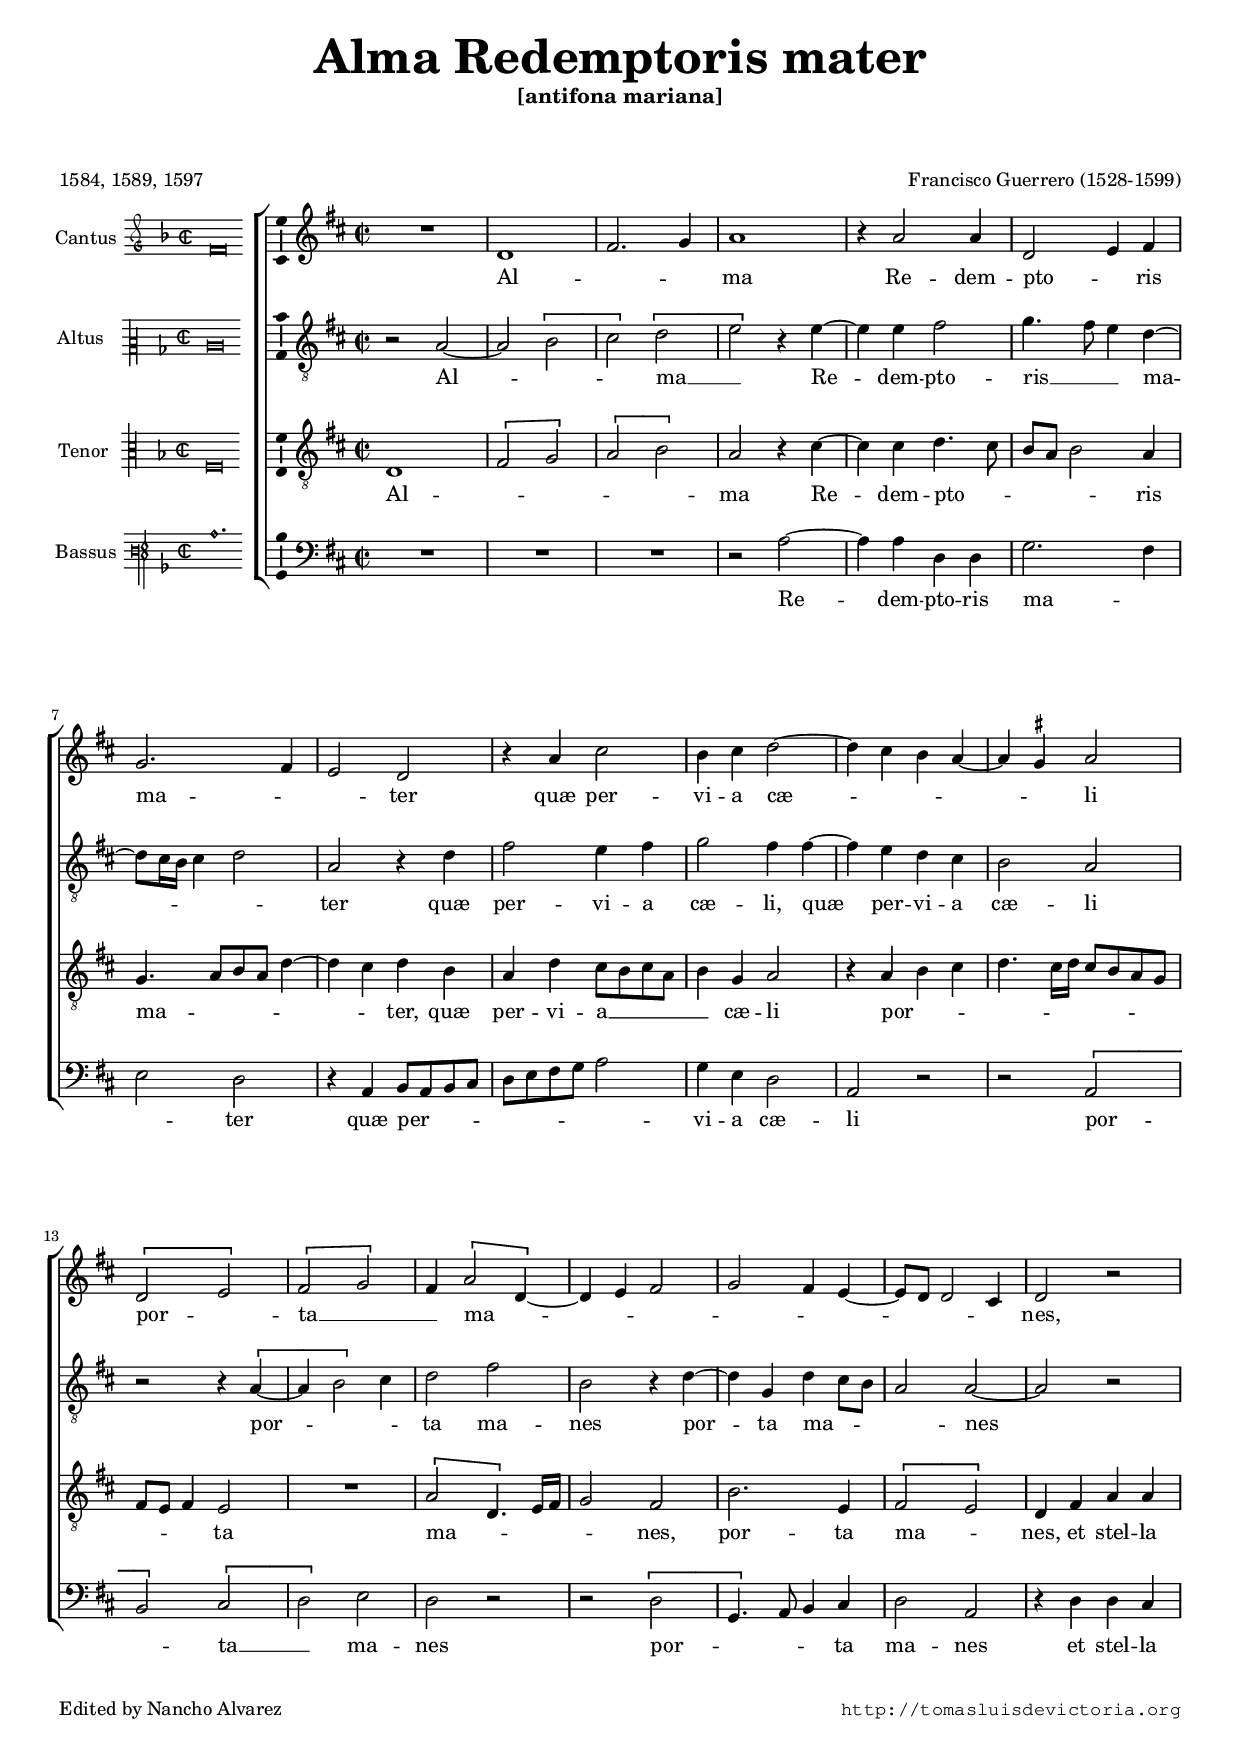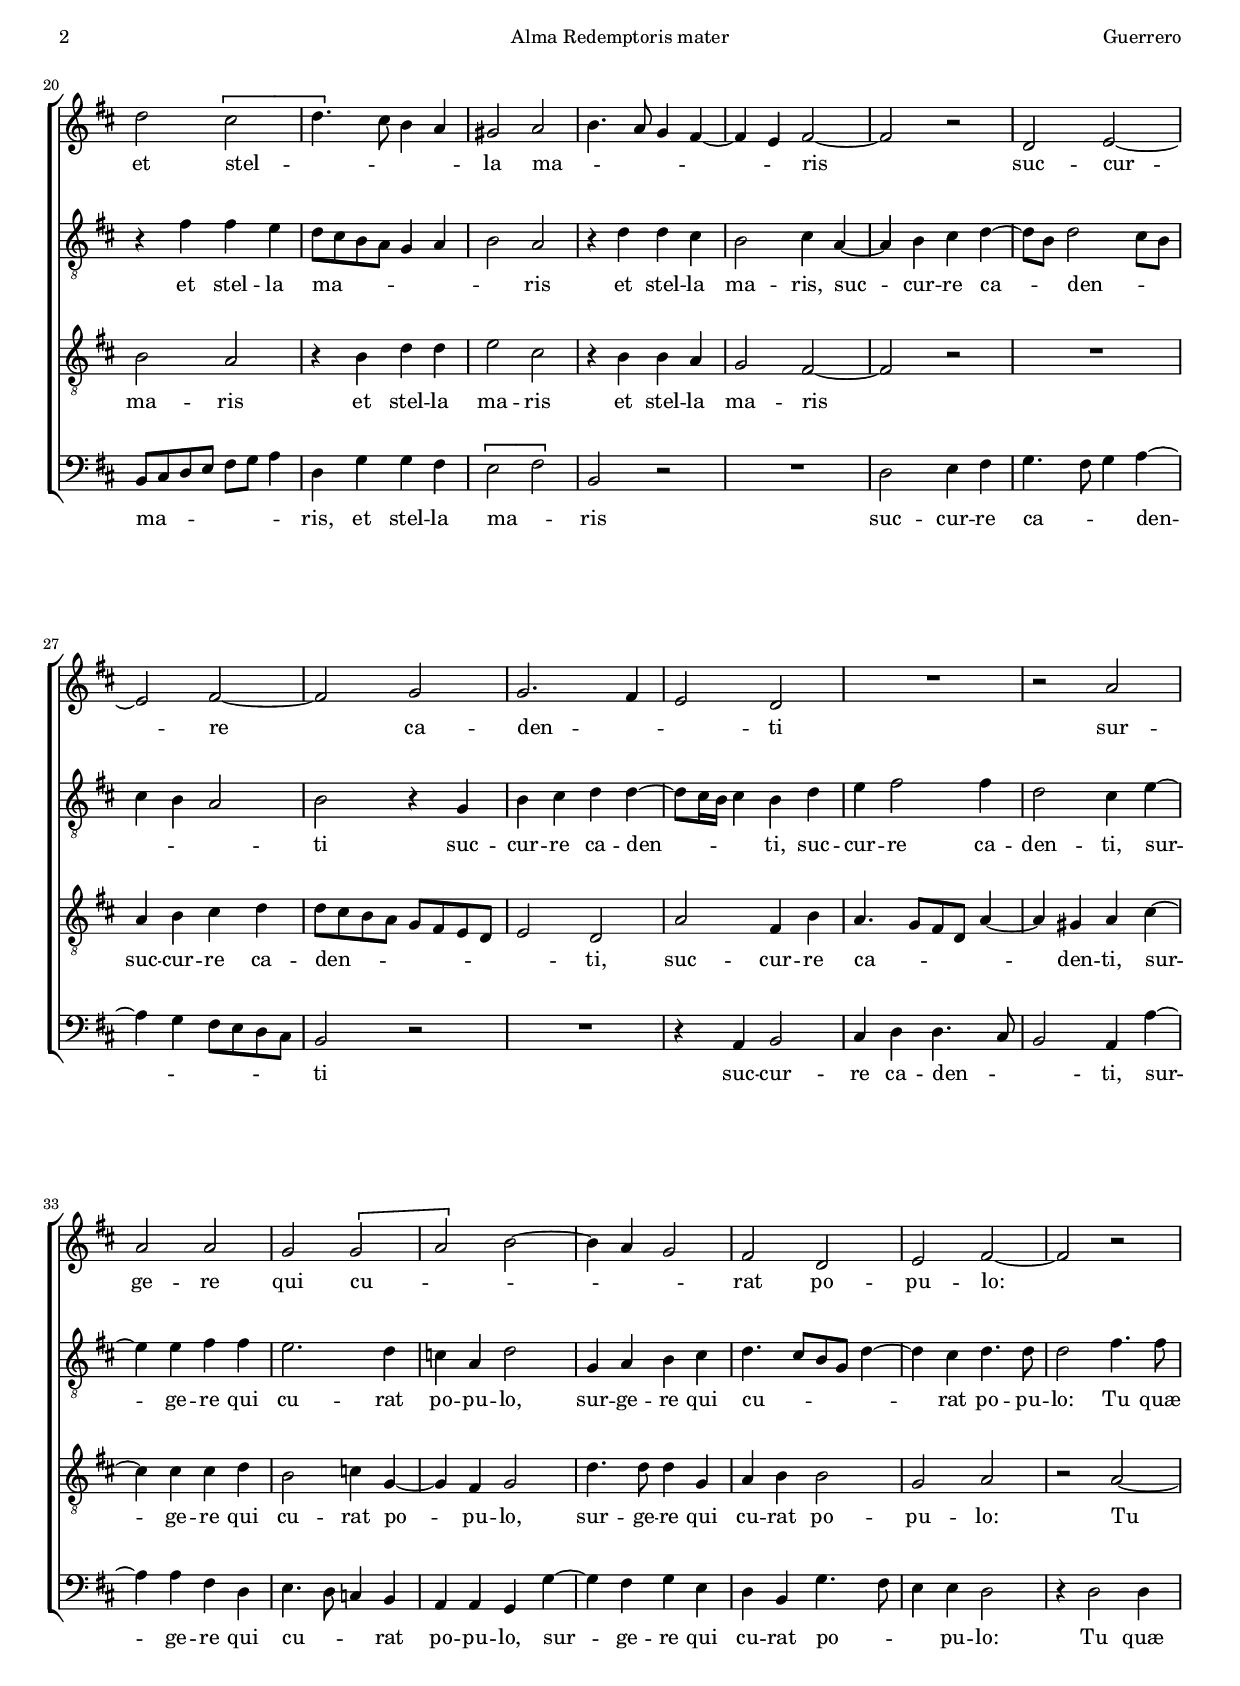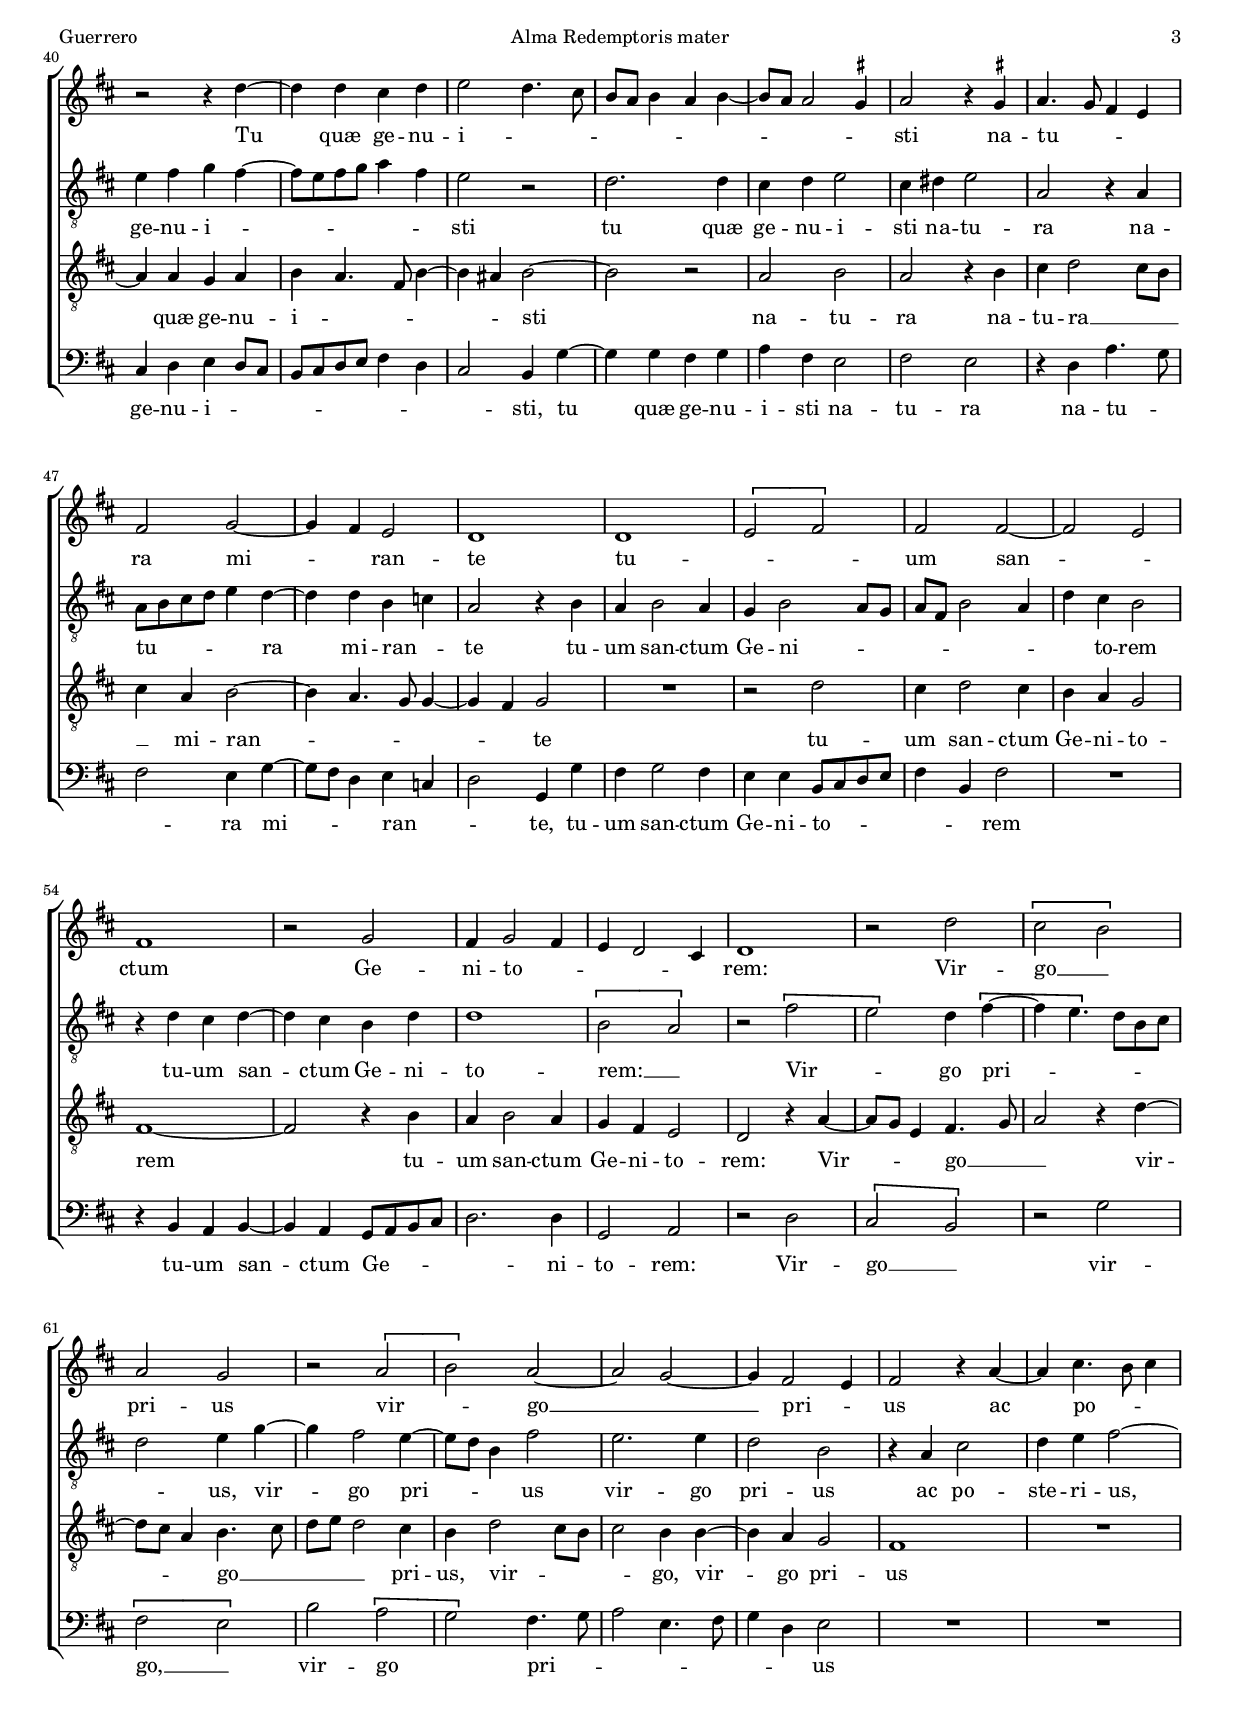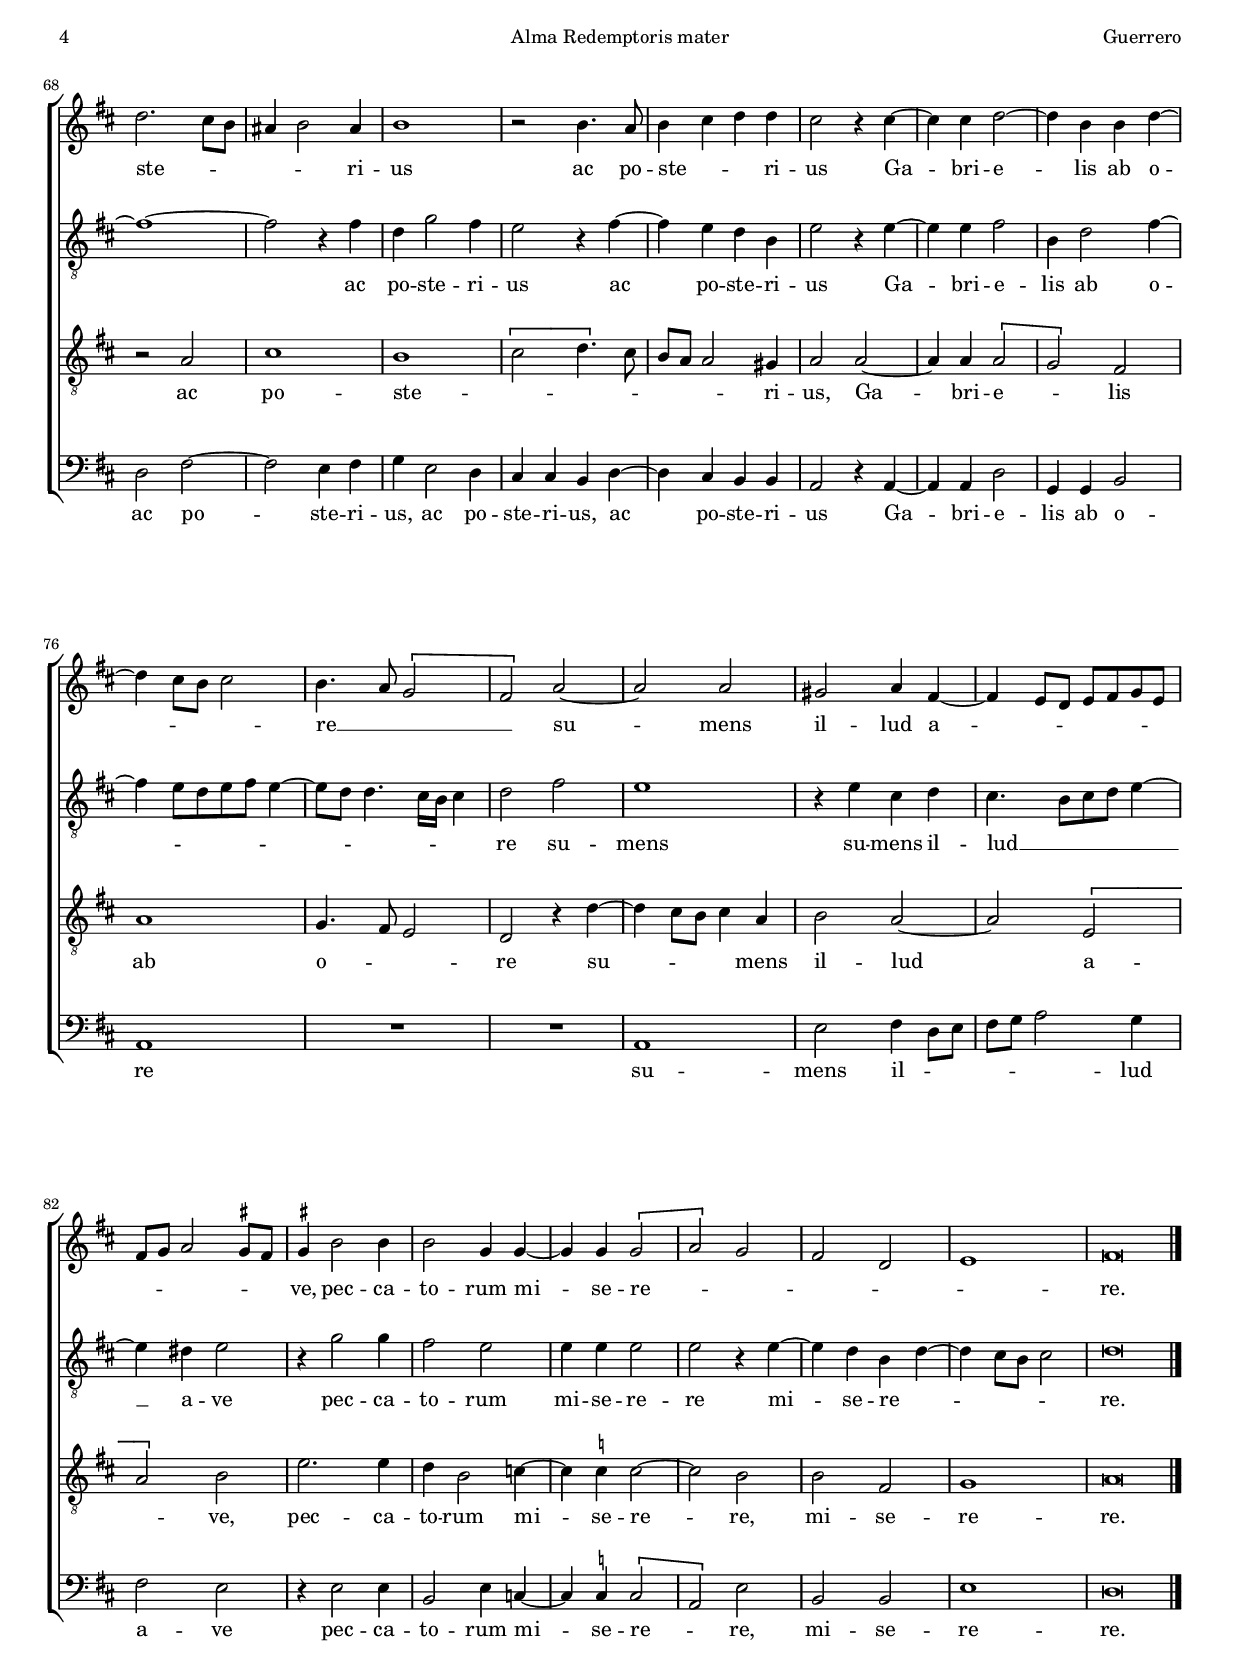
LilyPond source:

\version "2.18.0"

#(set-default-paper-size "a4")
#(set-global-staff-size 16.4)
#(ly:set-option 'point-and-click #f)
%mobile -s15.5 -i3.3

italicas=\override LyricText.font-shape = #'italic
rectas=\override LyricText.font-shape = #'upright
ss=\once \set suggestAccidentals = ##t
incipitwidth = 20

htitle="Alma Redemptoris mater"
hcomposer="Guerrero"

\header {
	title=\markup{\fontsize #4 "Alma Redemptoris mater"}
	subtitle=\markup{"[antifona mariana]"}
        subsubtitle=\markup{\null \vspace #2 }
	composer="Francisco Guerrero (1528-1599)"
        pdfauthor=\composer
	%opus="(-)"
	poet="1584, 1589, 1597"
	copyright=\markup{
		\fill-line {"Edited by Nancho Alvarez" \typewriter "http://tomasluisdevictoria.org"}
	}
%	tagline=""
}

global={\key f \major \time 2/2 \skip 1*89 \bar "|." }


cantus={
	R1*4/4 |
	f'1 |
	a'2. bes'4 |
	c''1 |
%5
	r4 c''2 c''4 |
	f'2 g'4 a' |
	bes'2. a'4 |
	g'2 f' |
	r4 c'' e''2 |
%10
	d''4 e'' f''2 ~ |
	f''4 e'' d'' c'' ~ |
	c'' \ss b' c''2 |
	\[f' g'\] |
	\[a' bes'\] |
%15
	a'4 \[c''2 f'4 ~ \] |
	f' g' a'2 |
	bes' a'4 g' ~ |
	g'8 f' f'2 e'4 |
	f'2 r |
%20
	f'' \[e'' |
	f''4.\] e''8 d''4 c'' |
	b'!2 c'' |
	d''4. c''8 bes'4 a' ~ |
	a' g' a'2 ~ |
%25
	a' r |
	f' g' ~ |
	g' a' ~ |
	a' bes' |
	bes'2. a'4 |
%30
	g'2 f' |
	R1*4/4 |
	r2 c'' |
	c'' c'' |
	bes' \[bes' |
%35
	c''\] d'' ~ |
	d''4 c'' bes'2 |
	a' f' |
	g' a' ~ |
	a' r |
%40
	r r4 f'' ~ |
	f'' f'' e'' f'' |
	g''2 f''4. e''8 |
	d'' c'' d''4 c'' d'' ~ |
	d''8 c'' c''2 \ss b'4 |
%45
	c''2 r4 \ss b' |
	c''4. bes'8 a'4 g' |
	a'2 bes' ~ |
	bes'4 a' g'2 |
	f'1 |
%50
	f' |
	\[g'2 a'\] |
	a' a' ~ |
	a' g' |
	a'1 |
%55
	r2 bes' |
	a'4 bes'2 a'4 |
	g' f'2 e'4 |
	f'1 |
	r2 f'' |
%60
	\[e'' d''\] |
	c'' bes' |
	r \[c'' |
	d''\] c'' ~ |
	c'' bes' ~ |
%65
	bes'4 a'2 g'4 |
	a'2 r4 c'' ~ |
	c'' e''4. d''8 e''4 |
	f''2. e''8 d'' |
	cis''4 d''2 cis''4 |
%70
	d''1 |
	r2 d''4. c''8 |
	d''4 e'' f'' f'' |
	e''2 r4 e'' ~ |
	e'' e'' f''2 ~ |
%75
	f''4 d'' d'' f'' ~ |
	f'' e''8 d'' e''2 |
	d''4. c''8 \[bes'2 |
	a'\] c'' ~ |
	c'' c'' |
%80
	b'! c''4 a' ~ |
	a' g'8 f' g' a' bes' g' |
	a' bes' c''2 \ss b'8 a' |
	\ss b'4 d''2 d''4 |
	d''2 bes'4 bes' ~ |
%85
	bes' bes' \[bes'2 |
	c''\] bes' |
	a' f' |
	g'1 |
	a'\breve*1/2
}

altus={
	r2 c' ~ |
	c' \[d' |
	e'\] \[f' |
	g'\] r4 g' ~ |
%5
	g' g' a'2 |
	bes'4. a'8 g'4 f' ~ |
	f'8 e'16 d' e'4 f'2 |
	c' r4 f' |
	a'2 g'4 a' |
%10
	bes'2 a'4 a' ~ |
	a' g' f' e' |
	d'2 c' |
	r r4 \[c' ~ |
	c' d'2\] e'4 |
%15
	f'2 a' |
	d' r4 f' ~ |
	f' bes f' e'8 d' |
	c'2 c' ~ |
	c' r |
%20
	r4 a' a' g' |
	f'8 e' d' c' bes4 c' |
	d'2 c' |
	r4 f' f' e' |
	d'2 e'4 c' ~ |
%25
	c' d' e' f' ~ |
	f'8 d' f'2 e'8 d' |
	e'4 d' c'2 |
	d' r4 bes |
	d' e' f' f' ~ |
%30
	f'8 e'16 d' e'4 d' f' |
	g' a'2 a'4 |
	f'2 e'4 g' ~ |
	g' g' a' a' |
	g'2. f'4 |
%35
	ees' c' f'2 |
	bes4 c' d' e' |
	f'4.  e'8[ d' bes] f'4 ~ |
	f' e' f'4. f'8 |
	f'2 a'4. a'8 |
%40
	g'4 a' bes' a' ~ |
	a'8 g' a' bes' c''4 a' |
	g'2 r |
	f'2. f'4 |
	e' f' g'2 |
%45
	e'4 fis' g'2 |
	c' r4 c' |
	c'8 d' e' f' g'4 f' ~ |
	f' f' d' ees' |
	c'2 r4 d' |
%50
	c' d'2 c'4 |
	bes d'2 c'8 bes |
	c' a d'2 c'4 |
	f' e' d'2 |
	r4 f' e' f' ~ |
%55
	f' e' d' f' |
	f'1 |
	\[d'2 c'\] |
	r \[a' |
	g'\] f'4 \[a' ~ |
%60
	a' g'4.\] f'8 d' e' |
	f'2 g'4 bes' ~ |
	bes' a'2 g'4 ~ |
	g'8 f' d'4 a'2 |
	g'2. g'4 |
%65
	f'2 d' |
	r4 c' e'2 |
	f'4 g' a'2 ~ |
	a'1 ~ |
	a'2 r4 a' |
%70
	f' bes'2 a'4 |
	g'2 r4 a' ~ |
	a' g' f' d' |
	g'2 r4 g' ~ |
	g' g' a'2 |
%75
	d'4 f'2 a'4 ~ |
	a'  g'8[ f' g' a'] g'4 ~ |
	g'8 f' f'4. e'16 d' e'4 |
	f'2 a' |
	g'1 |
%80
	r4 g' e' f' |
	e'4.  d'8[ e' f'] g'4 ~ |
	g' fis' g'2 |
	r4 bes'2 bes'4 |
	a'2 g' |
%85
	g'4 g' g'2 |
	g' r4 g' ~ |
	g' f' d' f' ~ |
	f' e'8 d' e'2 |
	f'\breve*1/2
}

tenor={
	f1 |
	\[a2 bes\] |
	\[c' d'\] |
	c' r4 e' ~ |
%5
	e' e' f'4. e'8 |
	d' c' d'2 c'4 |
	bes4.  c'8[ d' c'] f'4 ~ |
	f' e' f' d' |
	c' f' e'8 d' e' c' |
%10
	d'4 bes c'2 |
	r4 c' d' e' |
	f'4. e'16 f' e'8 d' c' bes |
	a g a4 g2 |
	R1*4/4 |
%15
	\[c'2 f4.\] g16 a |
	bes2 a |
	d'2. g4 |
	\[a2 g\] |
	f4 a c' c' |
%20
	d'2 c' |
	r4 d' f' f' |
	g'2 e' |
	r4 d' d' c' |
	bes2 a ~ |
%25
	a r |
	R1*4/4 |
	c'4 d' e' f' |
	f'8 e' d' c' bes a g f |
	g2 f |
%30
	c' a4 d' |
	c'4.  bes8[ a f] c'4 ~ |
	c' b c' e' ~ |
	e' e' e' f' |
	d'2 ees'4 bes ~ |
%35
	bes a bes2 |
	f'4. f'8 f'4 bes |
	c' d' d'2 |
	bes c' |
	r c' ~ |
%40
	c'4 c' bes c' |
	d' c'4. a8 d'4 ~ |
	d' cis' d'2 ~ |
	d' r |
	c' d' |
%45
	c' r4 d' |
	e' f'2 e'8 d' |
	e'4 c' d'2 ~ |
	d'4 c'4. bes8 bes4 ~ |
	bes a bes2 |
%50
	R1*4/4 |
	r2 f' |
	e'4 f'2 e'4 |
	d' c' bes2 |
	a1 ~ |
%55
	a2 r4 d' |
	c' d'2 c'4 |
	bes a g2 |
	f r4 c' ~ |
	c'8 bes g4 a4. bes8 |
%60
	c'2 r4 f' ~ |
	f'8 e' c'4 d'4. e'8 |
	f' g' f'2 e'4 |
	d' f'2 e'8 d' |
	e'2 d'4 d' ~ |
%65
	d' c' bes2 |
	a1 |
	R1*4/4 |
	r2 c' |
	e'1 |
%70
	d' |
	\[e'2 f'4.\] e'8 |
	d' c' c'2 b4 |
	c'2 c' ~ |
	c'4 c' \[c'2 |
%75
	bes\] a |
	c'1 |
	bes4. a8 g2 |
	f r4 f' ~ |
	f' e'8 d' e'4 c' |
%80
	d'2 c' ~ |
	c' \[g |
	c'\] d' |
	g'2. g'4 |
	f' d'2 ees'4 ~ |
%85
	ees' \ss ees' ees'2 ~ |
	ees' d' |
	d' a |
	bes1 |
	c'\breve*1/2
}

bassus={
	R1*4/4 |
	R1*4/4 |
	R1*4/4 |
	r2 c' ~ |
%5
	c'4 c' f f |
	bes2. a4 |
	g2 f |
	r4 c d8 c d e |
	f g a bes c'2 |
%10
	bes4 g f2 |
	c r |
	r \[c |
	d\] \[e |
	f\] g |
%15
	f r |
	r \[f |
	bes,4.\] c8 d4 e |
	f2 c |
	r4 f f e |
%20
	d8 e f g a bes c'4 |
	f bes bes a |
	\[g2 a\] |
	d r |
	R1*4/4 |
%25
	f2 g4 a |
	bes4. a8 bes4 c' ~ |
	c' bes a8 g f e |
	d2 r |
	R1*4/4 |
%30
	r4 c d2 |
	e4 f f4. e8 |
	d2 c4 c' ~ |
	c' c' a f |
	g4. f8 ees4 d |
%35
	c c bes, bes ~ |
	bes a bes g |
	f d bes4. a8 |
	g4 g f2 |
	r4 f2 f4 |
%40
	e f g f8 e |
	d e f g a4 f |
	e2 d4 bes ~ |
	bes bes a bes |
	c' a g2 |
%45
	a g |
	r4 f c'4. bes8 |
	a2 g4 bes ~ |
	bes8 a f4 g ees |
	f2 bes,4 bes |
%50
	a bes2 a4 |
	g g d8 e f g |
	a4 d a2 |
	R1*4/4 |
	r4 d c d ~ |
%55
	d c bes,8 c d e |
	f2. f4 |
	bes,2 c |
	r f |
	\[e d\] |
%60
	r bes |
	\[a g\] |
	d' \[c' |
	bes\] a4. bes8 |
	c'2 g4. a8 |
%65
	bes4 f g2 |
	R1*4/4 |
	R1*4/4 |
	f2 a ~ |
	a g4 a |
%70
	bes g2 f4 |
	e e d f ~ |
	f e d d |
	c2 r4 c ~ |
	c c f2 |
%75
	bes,4 bes, d2 |
	c1 |
	R1*4/4 |
	R1*4/4 |
	c1 |
%80
	g2 a4 f8 g |
	a bes c'2 bes4 |
	a2 g |
	r4 g2 g4 |
	d2 g4 ees ~ |
%85
	ees \ss ees \[ees2 |
	c\] g |
	d d |
	g1 |
	f\breve*1/2
}

textocantus=\lyricmode{
Al -- _ _ ma
Re -- dem -- pto -- _ ris ma -- _ _ ter
quæ per -- vi -- a cæ -- _ _ _ _ _ _ li por -- _ ta __ _ _
ma -- _ _ _ _ _ _ _ _ _ _ _ nes,
et stel -- _ _ _ _ la ma -- _ _ _ _ _ _ ris _
suc -- cur -- _ re _ ca -- den -- _ _ ti
sur -- ge -- re qui cu -- _ _ _ _ _ rat po -- pu -- lo: _
Tu _ quæ ge -- nu -- i -- _ _ _ _ _ _ _ _ _ _ _ sti
na -- tu -- _ _ _ ra mi -- _ _ ran -- te
tu -- _ _ um san -- _ _ ctum
Ge -- ni -- to -- _ _ _ _ rem:
Vir -- go __ _ pri -- us
vir -- _ go __ _ _ _ pri -- _ us
ac _ po -- _ _ ste -- _ _ _ _ ri -- us
ac po -- ste -- _ _ ri -- us
Ga -- _ bri -- e -- _ lis ab o -- _ _ _ _ re __ _ _ _ su -- _ mens
il -- lud a -- _ _ _ _ _ _ _ _ _ _ _ _ ve,
pec -- ca -- to -- rum mi -- _ se -- re -- _ _ _ _ _ re.
}

textoaltus=\lyricmode{
Al -- _ _ _ ma __ _
Re -- _ dem -- pto -- ris __ _ _ ma -- _ _ _ _ _ ter
quæ per -- vi -- a cæ -- li,
quæ _ per -- vi -- a cæ -- li
por -- _ _ _ ta ma -- nes
por -- _ ta ma -- _ _ _ nes _
et stel -- la ma -- _ _ _ _ _ _ ris
et stel -- la ma -- ris,
suc -- _ cur -- re ca -- _ _ den -- _ _ _ _ _ ti
suc -- cur -- re ca -- den -- _ _ _ _ ti,
suc -- cur -- re ca -- den -- ti,
sur -- _ ge -- re qui cu -- rat po -- pu -- lo,
sur -- ge -- re qui cu -- _ _ _ _ _ rat po -- pu -- lo:
Tu quæ ge -- nu -- i -- _ _ _ _ _ _ _ sti
tu quæ ge -- nu -- i -- sti 
na -- tu -- ra
na -- tu -- _ _ _ _ ra _ mi -- ran -- _ te
tu -- um san -- ctum Ge -- ni -- _ _ _ _ _ _ _ to -- rem
tu -- um san -- _ ctum Ge -- ni -- to -- rem: __ _
Vir -- _ go pri -- _ _ _ _ _ _ us,
vir -- _ go pri -- _ _ _ us
vir -- go pri -- us
ac po -- ste -- ri -- us, _ _ 
ac po -- ste -- ri -- us
ac _ po -- ste -- ri -- us
Ga -- _ bri -- e -- lis ab o -- _ _ _ _ _ _ _ _ _ _ _ _ re su -- mens
su -- mens il -- lud __ _ _ _ _ _ a -- ve
pec -- ca -- to -- rum mi -- se -- re -- re
mi -- _ se -- re -- _ _ _ _ _ re.
}

textotenor=\lyricmode{
Al -- _ _ _ _ ma
Re -- _ dem -- pto -- _ _ _ _ ris ma -- _ _ _ _ _ _ ter,
quæ per -- vi -- a __ _ _ _ _ cæ -- li
por -- _ _ _ _ _ _ _ _ _ _ _ _ ta
ma -- _ _ _ _ nes, 
por -- ta ma -- _ nes,
et stel -- la ma -- ris
et stel -- la ma -- ris
et stel -- la ma -- ris _
suc -- cur -- re ca -- den -- _ _ _ _ _ _ _ _ ti,
suc -- cur -- re ca -- _ _ _ _ _ den -- ti,
sur -- _ ge -- re qui cu -- rat po -- _ pu -- lo,
sur -- ge -- re qui cu -- rat po -- pu -- lo:
Tu _ quæ ge -- nu -- i -- _ _ _ _ _ sti _
na -- tu -- ra
na -- tu -- ra __ _ _ _ mi -- ran -- _ _ _ _ _ _ te
tu -- um san -- ctum
Ge -- ni -- to -- rem _
tu -- um san -- ctum Ge -- ni -- to -- rem:
Vir -- _ _ _ go __ _ _ 
vir -- _ _ _ go __ _ _ _ _ pri -- us, 
vir -- _ _ _ go,
vir -- _ go pri -- us
ac po -- ste -- _ _ _ _ _ _ ri -- us,
Ga -- _ bri -- e -- _ lis ab o -- _ _ re 
su -- _ _ _ _ mens il -- lud _ a -- _ ve,
pec -- ca -- to -- rum mi -- _ se -- re -- _ re,
mi -- se -- re -- re.
}

textobassus=\lyricmode{
Re -- _ dem -- pto -- ris ma -- _ _ ter
quæ per -- _ _ _ _ _ _ _ _ vi -- a cæ -- li
por -- _ ta __ _ ma -- nes
por -- _ _ _ ta ma -- nes
et stel -- la ma -- _ _ _ _ _ _ ris,
et stel -- la ma -- _ ris
suc -- cur -- re ca -- _ _ den -- _ _ _ _ _ _ ti
suc -- cur -- re ca -- den -- _ _ ti,
sur -- _ ge -- re qui cu -- _ _ rat po -- pu -- lo,
sur -- _ ge -- re qui cu -- rat po -- _ _ pu -- lo:
Tu quæ ge -- nu -- i -- _ _ _ _ _ _ _ _ _ sti,
tu _ quæ ge -- nu -- i -- sti na -- tu -- ra
na -- tu -- _ _ ra mi -- _ _ _ ran -- _ _ te,
tu -- um san -- ctum Ge -- ni -- to -- _ _ _ _ _ rem
tu -- um san -- _ ctum Ge -- _ _ _ _ ni -- to -- rem:
Vir -- go __ _
vir -- go, __ _ 
vir -- go _ pri -- _ _ _ _ _ _ us
ac po -- _ ste -- ri -- us,
ac po -- ste -- ri -- us,
ac _ po -- ste -- ri -- us
Ga -- _ bri -- e -- lis ab o -- re
su -- mens il -- _ _ _ _ _ lud a -- ve
pec -- ca -- to -- rum mi -- _ se -- re -- _ re,
mi -- se -- re -- re.
}


incipitcantus=\markup{
	\score{
		{ 
		\set Staff.instrumentName="Cantus "
		\override NoteHead.style = #'neomensural
		\override Rest.style = #'neomensural
		\override Staff.TimeSignature.style = #'neomensural
		\cadenzaOn 
		\clef "petrucci-g"
		\key f \major
		\time 2/2
		f'\breve
		} 
	\layout {
		\context {\Voice
			\remove Ligature_bracket_engraver
			\consists Mensural_ligature_engraver
		}
		line-width=\incipitwidth
		indent = 0
	}
	}
}


incipitaltus=\markup{
	\score{
		{ 
		\set Staff.instrumentName="Altus   "
		\override NoteHead.style = #'neomensural 
		\override Rest.style = #'neomensural
		\override Staff.TimeSignature.style = #'neomensural
		\cadenzaOn 
		\clef "petrucci-c2"
		\key f \major
		\time 2/2
		c'\breve
		} 
	\layout {
		\context {\Voice
			\remove Ligature_bracket_engraver
			\consists Mensural_ligature_engraver
		}
		line-width=\incipitwidth
		indent = 0
	}
	}
}


incipittenor=\markup{
	\score{
		{ 
		\set Staff.instrumentName="Tenor  "
		\override NoteHead.style = #'neomensural 
		\override Rest.style = #'neomensural
		\override Staff.TimeSignature.style = #'neomensural
		\cadenzaOn 
		\clef "petrucci-c3"
		\key f \major
		\time 2/2
		f\breve
		} 
	\layout {
		\context {\Voice
			\remove Ligature_bracket_engraver
			\consists Mensural_ligature_engraver
		}
		line-width=\incipitwidth
		indent=0
	}
	}
}


incipitbassus=\markup{
	\score{
		{ 
		\set Staff.instrumentName="Bassus "
		\override NoteHead.style = #'neomensural 
		\override Rest.style = #'neomensural
		\override Staff.TimeSignature.style = #'neomensural
		\cadenzaOn 
		\clef "petrucci-f3"
		\key f \major
		\time 2/2
		c'1.
		} 
	\layout {
		\context {\Voice
			\remove Ligature_bracket_engraver
			\consists Mensural_ligature_engraver
		}
		line-width=\incipitwidth
		indent = 0
	}
	}
}





\score {\transpose c' a{
\new ChoirStaff<<

	\new Staff <<\global
	\new Voice="v1" {
		\set Staff.instrumentName=\incipitcantus
		\clef "treble"
		\cantus }
	\new Lyrics \lyricsto "v1" {\textocantus }
	>>

	
	\new Staff << \global
	\new Voice="v2" {
		\set Staff.instrumentName=\incipitaltus
		\clef "G_8" 
		\altus}
	\new Lyrics \lyricsto "v2" {\textoaltus }
	>>

	
	\new Staff <<\global
	\new Voice="v3" {
		\set Staff.instrumentName=\incipittenor
		\clef "G_8"
		\tenor }
	\new Lyrics \lyricsto "v3" {\textotenor }
	>>
	

	\new Staff <<\global
	\new Voice="v4" {
		\set Staff.instrumentName=\incipitbassus
		\clef "bass" 
		\bassus }
	\new Lyrics \lyricsto "v4" {\textobassus }
	>>
	
>>

	}%transpose

\layout{ 
	\context {\Lyrics 
		\override VerticalAxisGroup.staff-affinity = #UP
		\override VerticalAxisGroup.nonstaff-relatedstaff-spacing =
			#'((basic-distance . 0) (minimum-distance . 0) (padding . 1))
		\override LyricText.font-size = #1.2
		\override LyricHyphen.minimum-distance = #0.5
	}
	\context {\Score 
		tempoHideNote = ##t
		\override BarNumber.padding = #2 
	}
	\context {\Voice 
		melismaBusyProperties = #'()
		%autoBeaming = ##f
	}
	\context {\Staff 
                %\RemoveEmptyStaves
                %\override VerticalAxisGroup.remove-first = ##t
		\override VerticalAxisGroup.staff-staff-spacing =
			#'((basic-distance . 11) (minimum-distance . 0) (padding . 1))
		\consists Ambitus_engraver 
		\override LigatureBracket.padding = #1
	}
}

%\midi { \mtempo }

}


\paper{
	evenHeaderMarkup=\markup  \fill-line { \fromproperty #'page:page-number-string \htitle \hcomposer }
	oddHeaderMarkup= \markup  \fill-line { \on-the-fly #not-first-page \hcomposer \on-the-fly #not-first-page \htitle \on-the-fly #not-first-page \fromproperty #'page:page-number-string }
	%system-count=20
	%page-count = 8
	ragged-last-bottom = ##f
	indent=3.5\cm
	system-system-spacing =
	#'((basic-distance . 20) (minimum-distance . 0) (padding . 5))
	top-system-spacing = % header
	#'((basic-distance . 9) (minimum-distance . 0) (padding . 0))
	last-bottom-spacing = % footer
	#'((basic-distance . 12) (minimum-distance . 0) (padding . 0))
	markup-system-spacing.padding = #1.5
}
